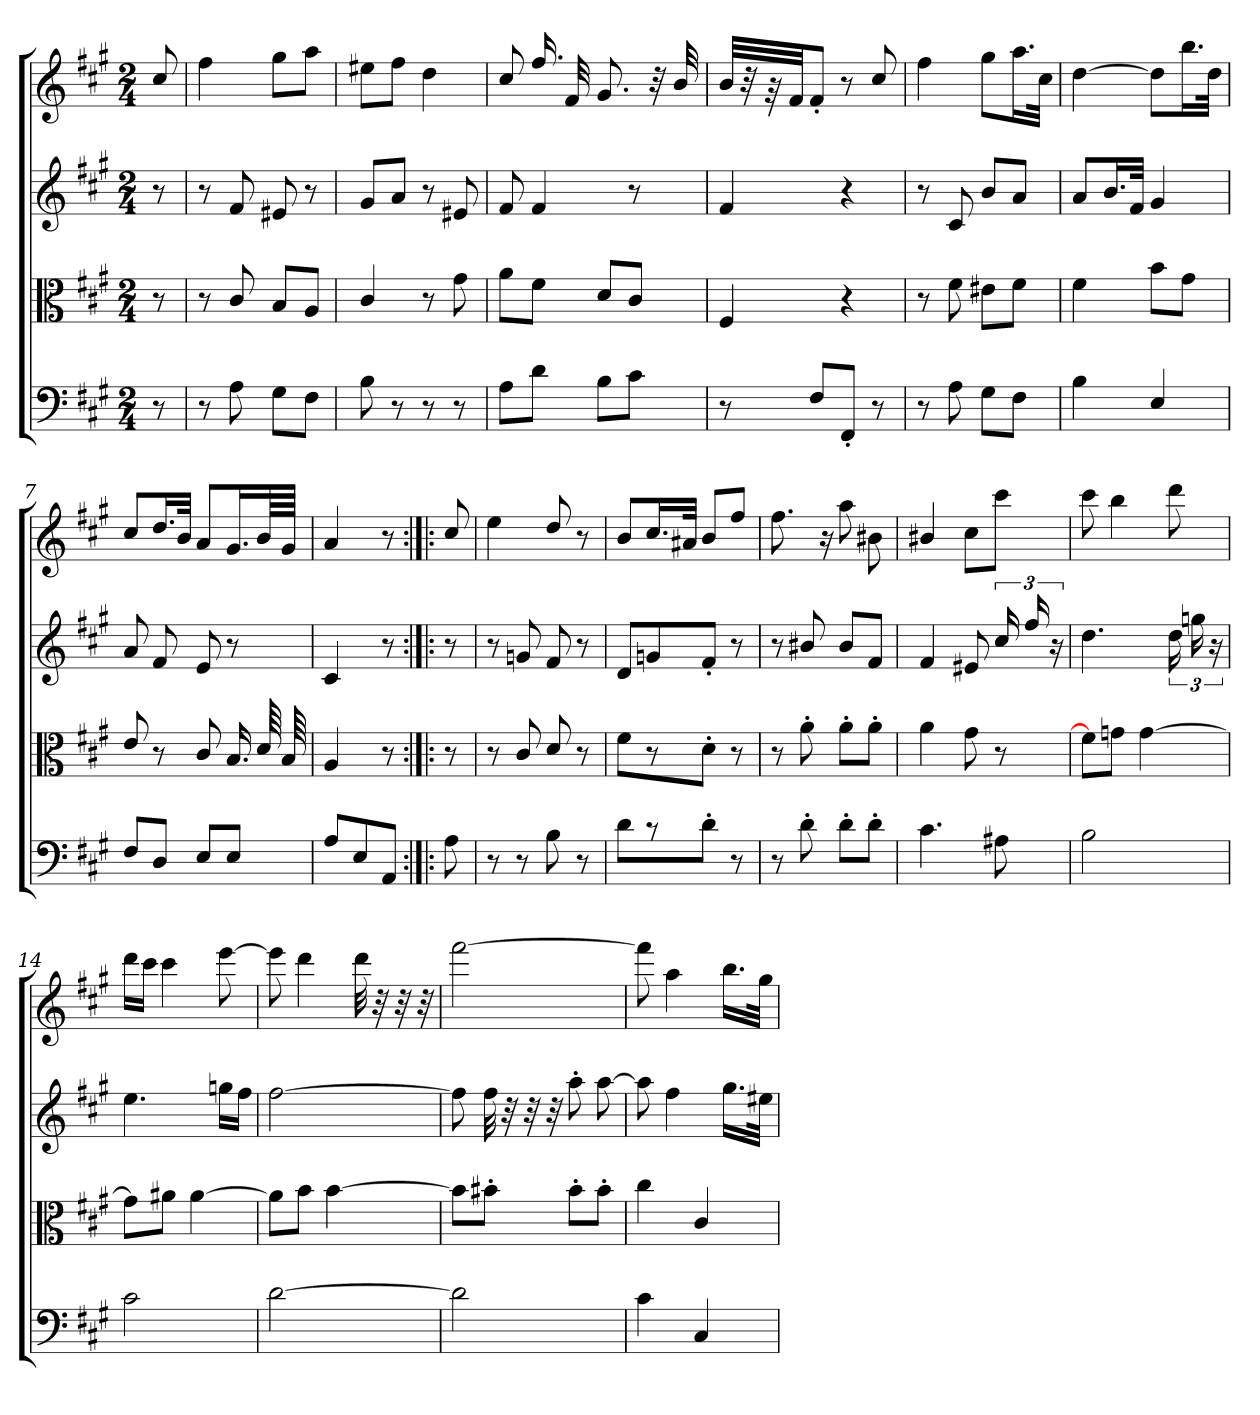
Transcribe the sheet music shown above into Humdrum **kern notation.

**kern	**kern	**kern	**kern
*part4	*part3	*part2	*part1
*staff4	*staff3	*staff2	*staff1
*clefF4	*clefC3	*clefG2	*clefG2
*k[f#c#g#]	*k[f#c#g#]	*k[f#c#g#]	*k[f#c#g#]
*f#:	*f#:	*f#:	*f#:
*M2/4	*M2/4	*M2/4	*M2/4
=	=	=	=
8r	8r	8r	8cc#/
=1	=1	=1	=1
8r	8r	8r	4ff#\
8A\	8c#/	8f#/	.
8G#\L	8B/L	8e#X/	8gg#\L
8F#\J	8A/J	8r	8aa\J
=2	=2	=2	=2
8B\	4c#/	8g#/L	8ee#X\L
8r	.	8a/J	8ff#\J
8r	8r	8r	4dd\
8r	8g#\	8e#X/	.
=3	=3	=3	=3
8A\L	8a\L	8f#/	8cc#/
8d\J	8f#\J	4f#/	16.ff#/
.	.	.	32f#/
8B\L	8d/L	.	8.g#/
8c#\J	8c#/J	8r	.
.	.	.	32r
.	.	.	32b/
=4	=4	=4	=4
8r	4F#/	4f#/	32b/LLL
.	.	.	32r
.	.	.	32r
.	.	.	32f#/JJ
8F#/L	.	.	8f#'/J
8FF#'/J	4r	4r	8r
8r	.	.	8cc#/
=5	=5	=5	=5
8r	8r	8r	4ff#\
8A\	8f#\	8c#/	.
8G#\L	8e#X\L	8b/L	8gg#\L
8F#\J	8f#\J	8a/J	16.aa\L
.	.	.	32cc#\JJk
=6	=6	=6	=6
4B\	4f#\	8a/L	[4dd\
.	.	16.b/L	.
.	.	32f#/JJk	.
4E/	8b\L	4g#/	8dd\L]
.	8g#\J	.	16.bb\L
.	.	.	32dd\JJk
=7	=7	=7	=7
8F#/L	8e/	8a/	8cc#/L
8D/J	8r	8f#/	16.dd/L
.	.	.	32b/JJk
8E/L	8c#/	8e/	8a/L
8E/J	16.B/	8r	16.g#/L
.	64d/	.	64b/LL
.	64B/	.	64g#/JJJJ
=8	=8	=8	=8
8A/L	4A/	4c#/	4a/
8E/	.	.	.
8AA/J	8r	8r	8r
=:|!|:	=:|!|:	=:|!|:	=:|!|:
8A\	8r	8r	8cc#/
=9	=9	=9	=9
8r	8r	8r	4ee\
8r	8c#/	8gn/	.
8B\	8d/	8f#/	8dd/
8r	8r	8r	8r
=10	=10	=10	=10
8d\L	8f#\L	8d/L	8b/L
8r	8r	8gn/	16.cc#/L
.	.	.	32a#X/JJk
8d'\J	8d'\J	8f#'/J	8b/L
8r	8r	8r	8ff#/J
=11	=11	=11	=11
8r	8r	8r	8.ff#\
8d'\	8a'\	8b#X/	.
.	.	.	16r
8d'\L	8a'\L	8b#/L	8aa\
8d'\J	8a'\J	8f#/J	8b#X\
=12	=12	=12	=12
4.c#\	4a\	4f#/	4b#X/
.	8g#\	8e#X/	8cc#\L
8A#X\	8r	24cc#/	8ccc#\J
.	.	24ff#/	.
.	.	24r	.
=13	=13	=13	=13
2B\	8f#\L]	4.dd\	8ccc#\
.	8gn\J	.	4bb\
.	[4g\	.	.
.	.	24dd\	8ddd\
.	.	24ggn\	.
.	.	24r	.
=14	=14	=14	=14
2c#\	8g\L]	4.ee\	16ddd\LL
.	.	.	16ccc#\JJ
.	8a#X\J	.	4ccc#\
.	[4a#\	.	.
.	.	16ggn\LL	[8eee\
.	.	16ff#\JJ	.
=15	=15	=15	=15
[2d\	8a#\L]	[2ff#\	8eee\]
.	8b\J	.	4ddd\
.	[4b\	.	.
.	.	.	32ddd\
.	.	.	32r
.	.	.	32r
.	.	.	32r
=16	=16	=16	=16
2d\]	8b\L]	8ff#\]	[2fff#\
.	8b#X'\J	32ff#\	.
.	.	32r	.
.	.	32r	.
.	.	32r	.
.	8b#'\L	8aa'\	.
.	8b#'\J	[8aa\	.
=17	=17	=17	=17
4c#\	4cc#\	8aa\]	8fff#\]
.	.	4ff#\	4aa\
4C#/	4c#/	.	.
.	.	16.gg#\LL	16.bb\LL
.	.	32ee#X\JJk	32gg#\JJk
=	=	=	=
*-	*-	*-	*-
